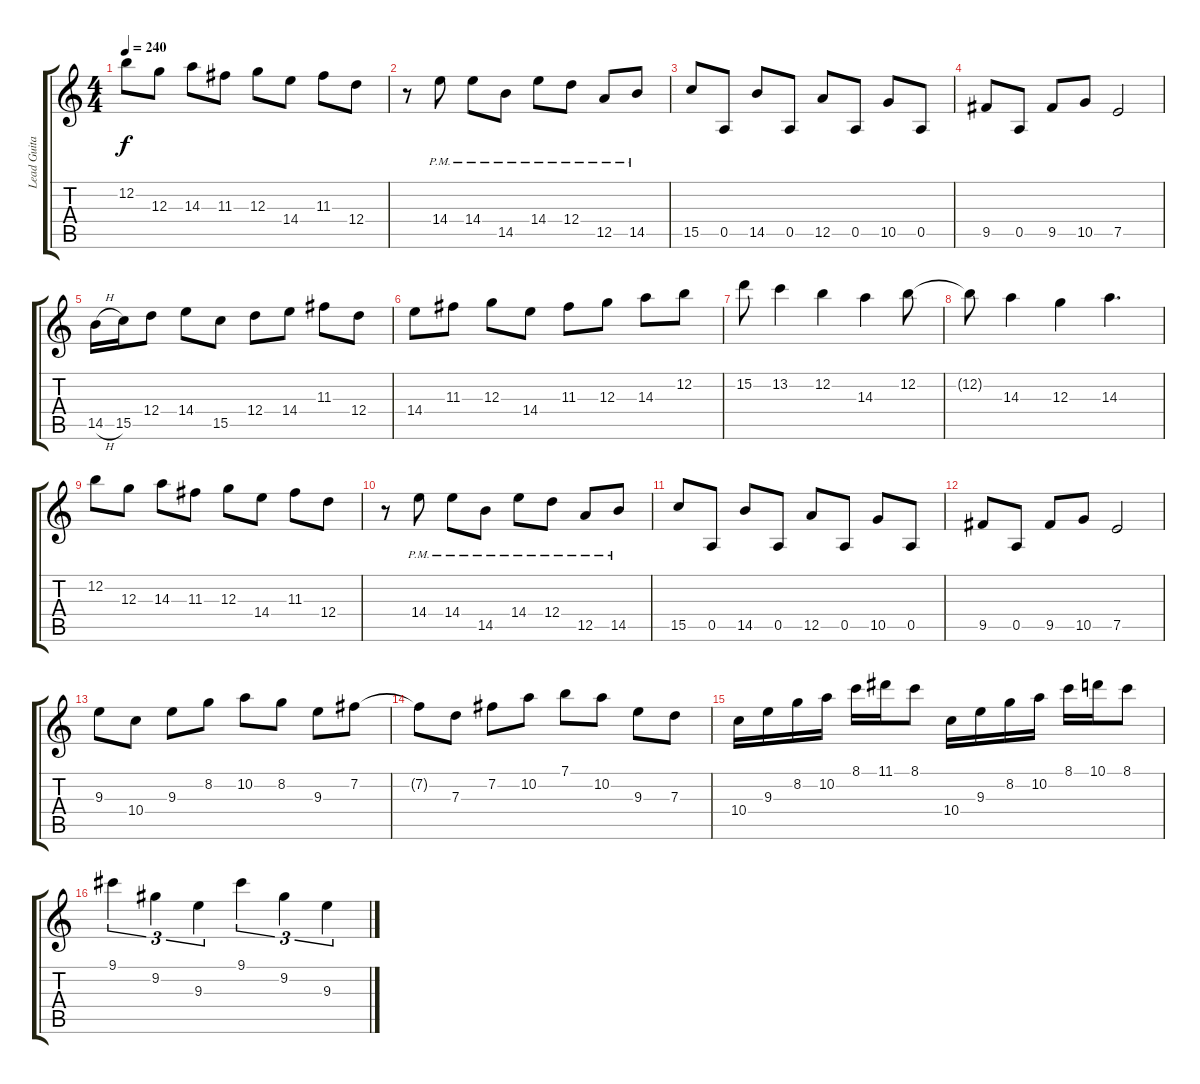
\track ("Lead Guitar (Kozo)" "Lead Guita") {instrument distortionguitar}
\staff {score tabs}
\tuning (E4 B3 G3 D3 A2 E2) {hide}
\ts (4 4)
\tempo 240
\clef g2
\ks c
12.2.8{dy f} 12.3.8 14.3.8 11.3.8 12.3.8 14.4.8 11.3.8 12.4.8 |
r.8 14.4{pm}.8 14.4{pm}.8 14.5{pm}.8 14.4{pm}.8 12.4{pm}.8 12.5{pm}.8 14.5{pm}.8 |
15.5.8 0.5.8 14.5.8 0.5.8 12.5.8 0.5.8 10.5.8 0.5.8 |
9.5.8 0.5.8 9.5.8 10.5.8 7.5.2 |
14.5{h}.16 15.5.16 12.4.8 14.4.8 15.5.8 12.4.8 14.4.8 11.3.8 12.4.8 |
14.4.8 11.3.8 12.3.8 14.4.8 11.3.8 12.3.8 14.3.8 12.2.8 |
15.2.8 13.2.4 12.2.4 14.3.4 12.2.8 |
12.2{t}.8 14.3.4 12.3.4 14.3.4{d} |
12.2.8 12.3.8 14.3.8 11.3.8 12.3.8 14.4.8 11.3.8 12.4.8 |
r.8 14.4{pm}.8 14.4{pm}.8 14.5{pm}.8 14.4{pm}.8 12.4{pm}.8 12.5{pm}.8 14.5{pm}.8 |
15.5.8 0.5.8 14.5.8 0.5.8 12.5.8 0.5.8 10.5.8 0.5.8 |
9.5.8 0.5.8 9.5.8 10.5.8 7.5.2 |
9.3.8 10.4.8 9.3.8 8.2.8 10.2.8 8.2.8 9.3.8 7.2.8 |
7.2{t}.8 7.3.8 7.2.8 10.2.8 7.1.8 10.2.8 9.3.8 7.3.8 |
10.4.16 9.3.16 8.2.16 10.2.16 8.1.16 11.1.16 8.1.8 10.4.16 9.3.16 8.2.16 10.2.16 8.1.16 10.1.16 8.1.8 |
9.1.4{tu (3 2)} 9.2.4{tu (3 2)} 9.3.4{tu (3 2)} 9.1.4{tu (3 2)} 9.2.4{tu (3 2)} 9.3.4{tu (3 2)}
